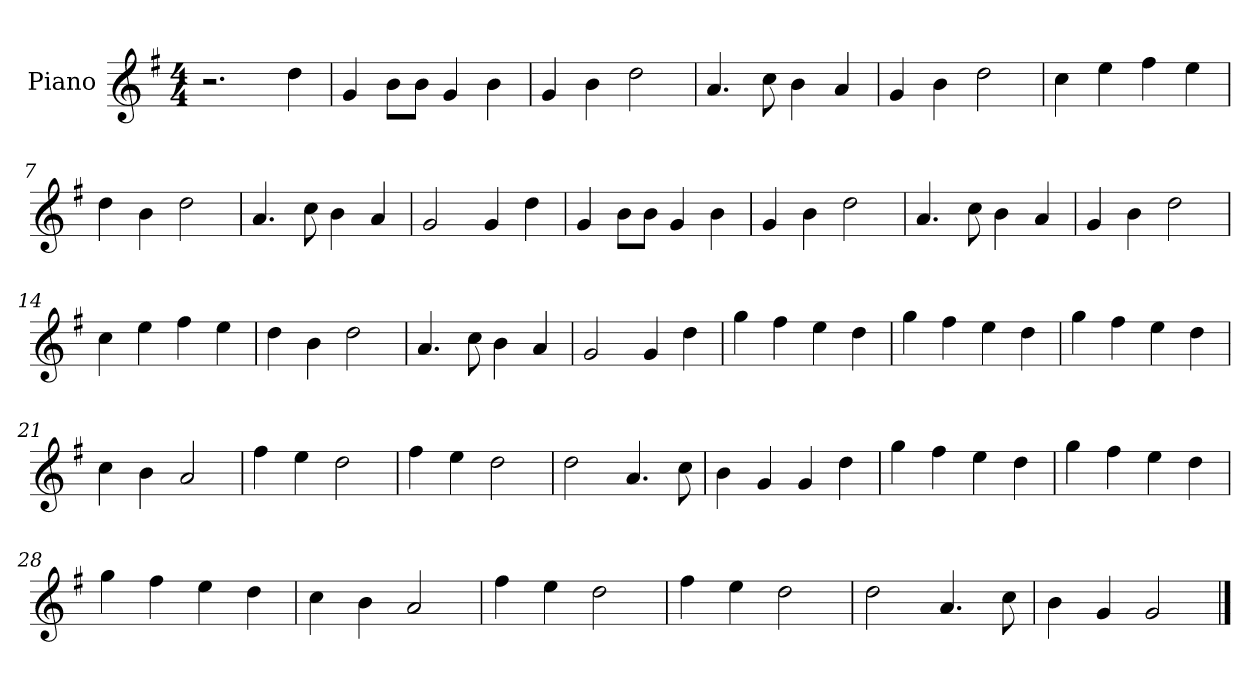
**kern
*part1
*staff1
*I"Piano
*I'Pno
*clefG2
*k[f#]
*M4/4
=1
2.r
4dd\
=2
4g/
8b\L
8b\J
4g/
4b\
=3
4g/
4b\
2dd\
=4
4.a/
8cc\
4b\
4a/
=5
4g/
4b\
2dd\
=6
4cc\
4ee\
4ff#\
4ee\
=7
4dd\
4b\
2dd\
=8
4.a/
8cc\
4b\
4a/
=9
2g/
4g/
4dd\
=10
4g/
8b\L
8b\J
4g/
4b\
=11
4g/
4b\
2dd\
=12
4.a/
8cc\
4b\
4a/
=13
4g/
4b\
2dd\
=14
4cc\
4ee\
4ff#\
4ee\
=15
4dd\
4b\
2dd\
=16
4.a/
8cc\
4b\
4a/
=17
2g/
4g/
4dd\
=18
4gg\
4ff#\
4ee\
4dd\
=19
4gg\
4ff#\
4ee\
4dd\
=20
4gg\
4ff#\
4ee\
4dd\
=21
4cc\
4b\
2a/
=22
4ff#\
4ee\
2dd\
=23
4ff#\
4ee\
2dd\
=24
2dd\
4.a/
8cc\
=25
4b\
4g/
4g/
4dd\
=26
4gg\
4ff#\
4ee\
4dd\
=27
4gg\
4ff#\
4ee\
4dd\
=28
4gg\
4ff#\
4ee\
4dd\
=29
4cc\
4b\
2a/
=30
4ff#\
4ee\
2dd\
=31
4ff#\
4ee\
2dd\
=32
2dd\
4.a/
8cc\
=33
4b\
4g/
2g/
==
*-
